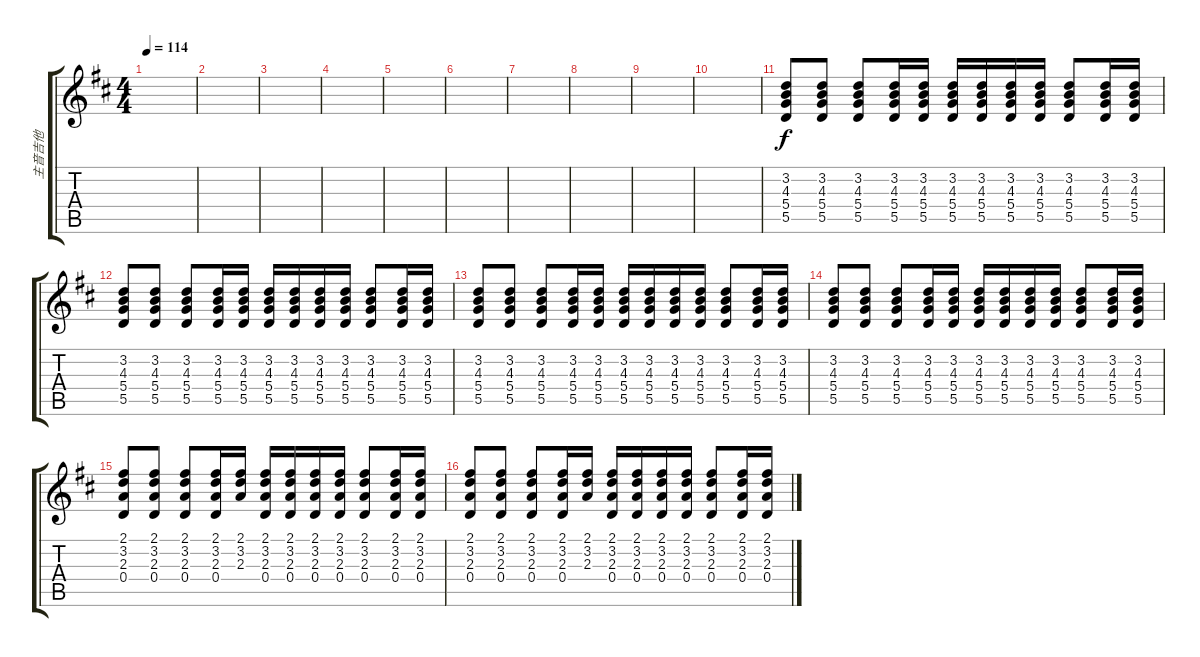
\track ("主音吉他" "主音吉他") {instrument acousticguitarsteel}
\staff {score tabs}
\tuning (E4 B3 G3 D3 A2 E2) {hide}
\ts (4 4)
\tempo 114
\clef g2
\ks d
|
|
|
|
|
|
|
|
|
|
(3.2 4.3 5.4 5.5).8{volume 6} (3.2 4.3 5.4 5.5).8 (3.2 4.3 5.4 5.5).8 (3.2 4.3 5.4 5.5).16 (3.2 4.3 5.4 5.5).16 (3.2 4.3 5.4 5.5).16 (3.2 4.3 5.4 5.5).16 (3.2 4.3 5.4 5.5).16 (3.2 4.3 5.4 5.5).16 (3.2 4.3 5.4 5.5).8 (3.2 4.3 5.4 5.5).16 (3.2 4.3 5.4 5.5).16 |
(3.2 4.3 5.4 5.5).8 (3.2 4.3 5.4 5.5).8 (3.2 4.3 5.4 5.5).8 (3.2 4.3 5.4 5.5).16 (3.2 4.3 5.4 5.5).16 (3.2 4.3 5.4 5.5).16 (3.2 4.3 5.4 5.5).16 (3.2 4.3 5.4 5.5).16 (3.2 4.3 5.4 5.5).16 (3.2 4.3 5.4 5.5).8 (3.2 4.3 5.4 5.5).16 (3.2 4.3 5.4 5.5).16 |
(3.2 4.3 5.4 5.5).8 (3.2 4.3 5.4 5.5).8 (3.2 4.3 5.4 5.5).8 (3.2 4.3 5.4 5.5).16 (3.2 4.3 5.4 5.5).16 (3.2 4.3 5.4 5.5).16 (3.2 4.3 5.4 5.5).16 (3.2 4.3 5.4 5.5).16 (3.2 4.3 5.4 5.5).16 (3.2 4.3 5.4 5.5).8 (3.2 4.3 5.4 5.5).16 (3.2 4.3 5.4 5.5).16 |
(3.2 4.3 5.4 5.5).8 (3.2 4.3 5.4 5.5).8 (3.2 4.3 5.4 5.5).8 (3.2 4.3 5.4 5.5).16 (3.2 4.3 5.4 5.5).16 (3.2 4.3 5.4 5.5).16 (3.2 4.3 5.4 5.5).16 (3.2 4.3 5.4 5.5).16 (3.2 4.3 5.4 5.5).16 (3.2 4.3 5.4 5.5).8 (3.2 4.3 5.4 5.5).16 (3.2 4.3 5.4 5.5).16 |
(2.1 3.2 2.3 0.4).8 (2.1 3.2 2.3 0.4).8 (2.1 3.2 2.3 0.4).8 (2.1 3.2 2.3 0.4).16 (2.1 3.2 2.3).16 (2.1 3.2 2.3 0.4).16 (2.1 3.2 2.3 0.4).16 (2.1 3.2 2.3 0.4).16 (2.1 3.2 2.3 0.4).16 (2.1 3.2 2.3 0.4).8 (2.1 3.2 2.3 0.4).16 (2.1 3.2 2.3 0.4).16 |
(2.1 3.2 2.3 0.4).8 (2.1 3.2 2.3 0.4).8 (2.1 3.2 2.3 0.4).8 (2.1 3.2 2.3 0.4).16 (2.1 3.2 2.3).16 (2.1 3.2 2.3 0.4).16 (2.1 3.2 2.3 0.4).16 (2.1 3.2 2.3 0.4).16 (2.1 3.2 2.3 0.4).16 (2.1 3.2 2.3 0.4).8 (2.1 3.2 2.3 0.4).16 (2.1 3.2 2.3 0.4).16
